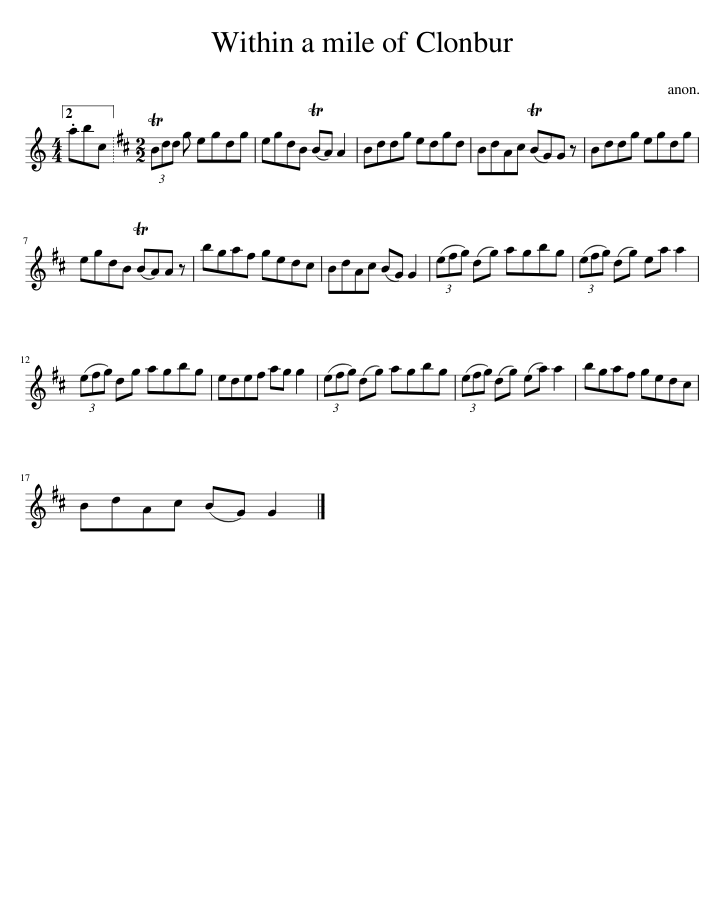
X:1
L:1/8
M:4/4
I:linebreak $
K:C
V:1 treble
V:1
 .abc ||[K:D][M:2/2] (3TBdd g egdg | egdB (TBA) A2 | Bddg edgd | BdAc (TBG)G z | %5
 Bddg egdg |$ egdB (TBA)A z | bgaf gedc | BdAc (BG) G2 | (3(efg) (dg) agbg | %10
 (3(efg) (dg) ea a2 |$ (3(efg) dg agbg | edef ag g2 | (3(efg) (dg) agbg | (3(efg) (dg) (ea) a2 | %15
 bgaf gedc |$ BdAc (BG) G2 |] %17
